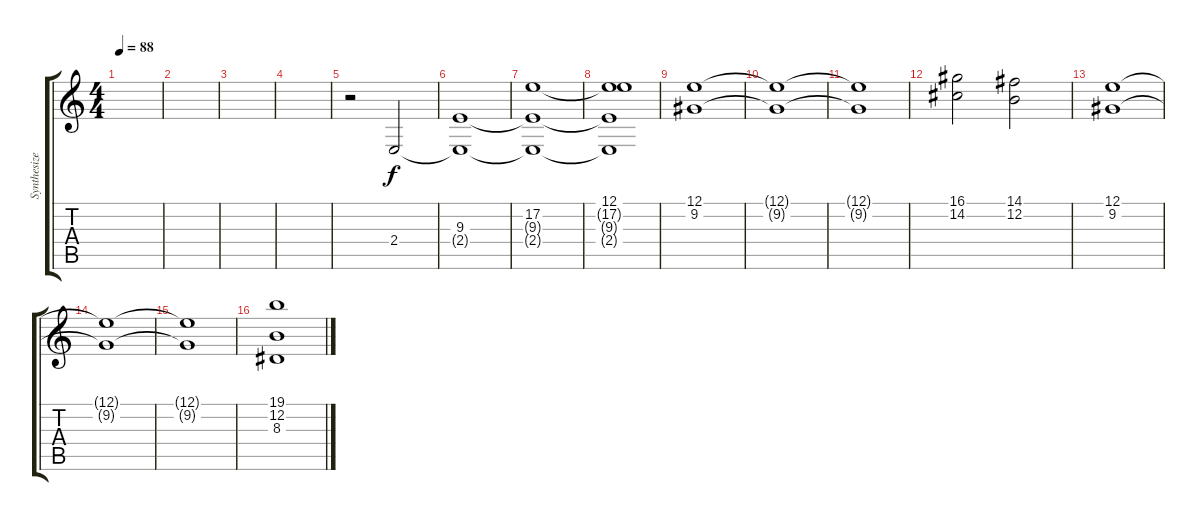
\track ("Synthesizer" "Synthesize") {instrument stringensemble2}
\staff {score tabs}
\tuning (E4 B3 G3 D3 A2 E2) {hide}
\ts (4 4)
\section ("" "")
\tempo 88
\clef g2
\ks c
|
|
|
|
r.2 2.4.2 |
(9.3 2.4{t}).1 |
(17.2 9.3{t} 2.4{t}).1 |
(12.1 17.2{t} 9.3{t} 2.4{t}).1 |
\section ("" "")
(12.1 9.2).1 |
(12.1{t} 9.2{t}).1 |
(12.1{t} 9.2{t}).1 |
(16.1 14.2).2 (14.1 12.2).2 |
(12.1 9.2).1 |
(12.1{t} 9.2{t}).1 |
(12.1{t} 9.2{t}).1 |
(19.1 12.2 8.3).1
